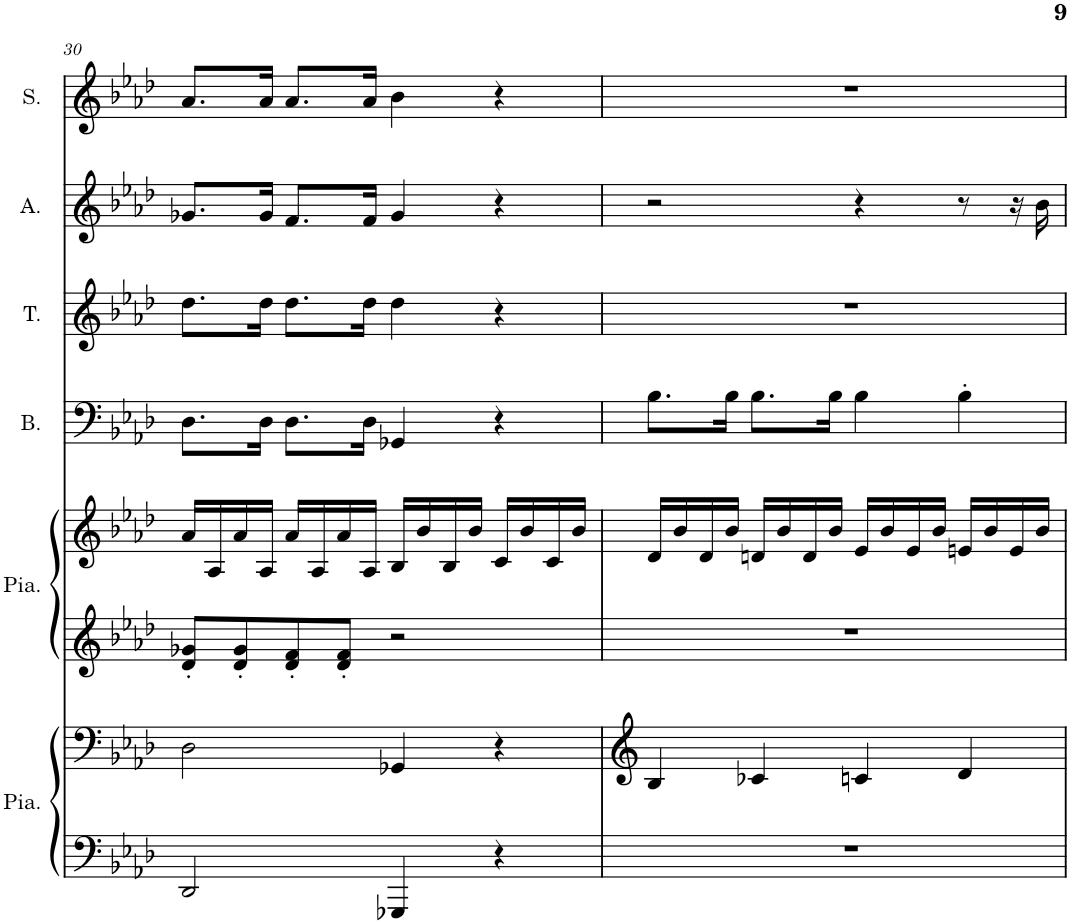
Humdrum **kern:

**kern	**kern	**kern	**kern	**kern	**kern	**kern	**kern
*part6	*part6	*part5	*part5	*part4	*part3	*part2	*part1
*staff8	*staff7	*staff6	*staff5	*staff4	*staff3	*staff2	*staff1
*I"Piano, main gauche	*	*I"Piano, main droite	*	*I"Basse	*I"Ténor	*I"Alto	*I"Soprano
*I'Pia.	*	*I'Pia.	*	*I'B.	*I'T.	*I'A.	*I'S.
!!LO:PB:g=z
*clefF4	*clefF4	*clefG2	*clefG2	*clefF4	*clefG2	*clefG2	*clefG2
*k[b-e-a-d-]	*k[b-e-a-d-]	*k[b-e-a-d-]	*k[b-e-a-d-]	*k[b-e-a-d-]	*k[b-e-a-d-]	*k[b-e-a-d-]	*k[b-e-a-d-]
*M4/4	*M4/4	*M4/4	*M4/4	*M4/4	*M4/4	*M4/4	*M4/4
=30	=30	=30	=30	=30	=30	=30	=30
2DD-/	2D-\	8d-/' 8g-X/'L	16a-/LL	8.D-\L	8.dd-\L	8.g-X/L	8.a-/L
.	.	.	16A-/	.	.	.	.
.	.	8d-/' 8g-/'	16a-/	.	.	.	.
.	.	.	16A-/JJ	16D-\Jk	16dd-\Jk	16g-/Jk	16a-/Jk
.	.	8d-/' 8f/'	16a-/LL	8.D-\L	8.dd-\L	8.f/L	8.a-/L
.	.	.	16A-/	.	.	.	.
.	.	8d-/' 8f/'J	16a-/	.	.	.	.
.	.	.	16A-/JJ	16D-\Jk	16dd-\Jk	16f/Jk	16a-/Jk
4GGG-X/	4GG-X/	2r	16B-/LL	4GG-X/	4dd-\	4g-/	4b-\
.	.	.	16b-/	.	.	.	.
.	.	.	16B-/	.	.	.	.
.	.	.	16b-/JJ	.	.	.	.
4r	4r	.	16c/LL	4r	4r	4r	4r
.	.	.	16b-/	.	.	.	.
.	.	.	16c/	.	.	.	.
.	.	.	16b-/JJ	.	.	.	.
=31	=31	=31	=31	=31	=31	=31	=31
1r	4B-/	1r	16d-/LL	8.B-\L	1r	2r	1r
.	.	.	16b-/	.	.	.	.
.	.	.	16d-/	.	.	.	.
.	.	.	16b-/JJ	16B-\Jk	.	.	.
.	4c-X/	.	16dn/LL	8.B-\L	.	.	.
.	.	.	16b-/	.	.	.	.
.	.	.	16d/	.	.	.	.
.	.	.	16b-/JJ	16B-\Jk	.	.	.
.	4cn/	.	16e-/LL	4B-\	.	4r	.
.	.	.	16b-/	.	.	.	.
.	.	.	16e-/	.	.	.	.
.	.	.	16b-/JJ	.	.	.	.
.	4d-/	.	16en/LL	4B-'\	.	8r	.
.	.	.	16b-/	.	.	.	.
.	.	.	16e/	.	.	16r	.
.	.	.	16b-/JJ	.	.	16b-\	.
=	=	=	=	=	=	=	=
*-	*-	*-	*-	*-	*-	*-	*-
